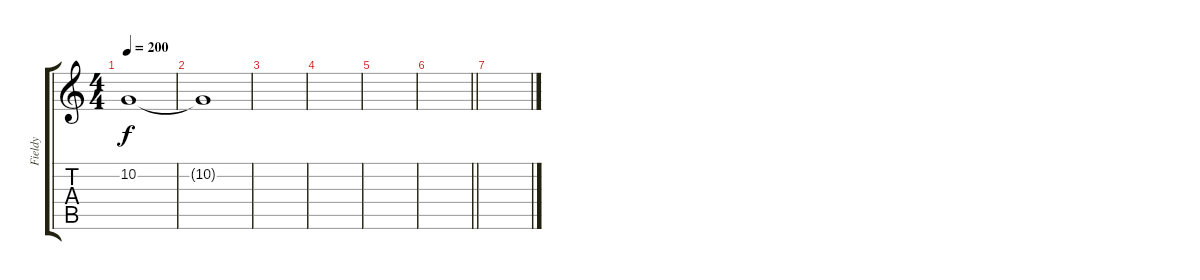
\track ("Fieldy" "Fieldy") {instrument electricgrandpiano}
\staff {score tabs}
\tuning (D4 A3 F3 C3 G2 C2) {hide}
\ts (4 4)
\tempo 200
\clef g2
\ks c
10.2.1{dy f volume 0} |
10.2{t}.1 |
|
|
|
\barLineRight lightlight
|
\section ("" "")
